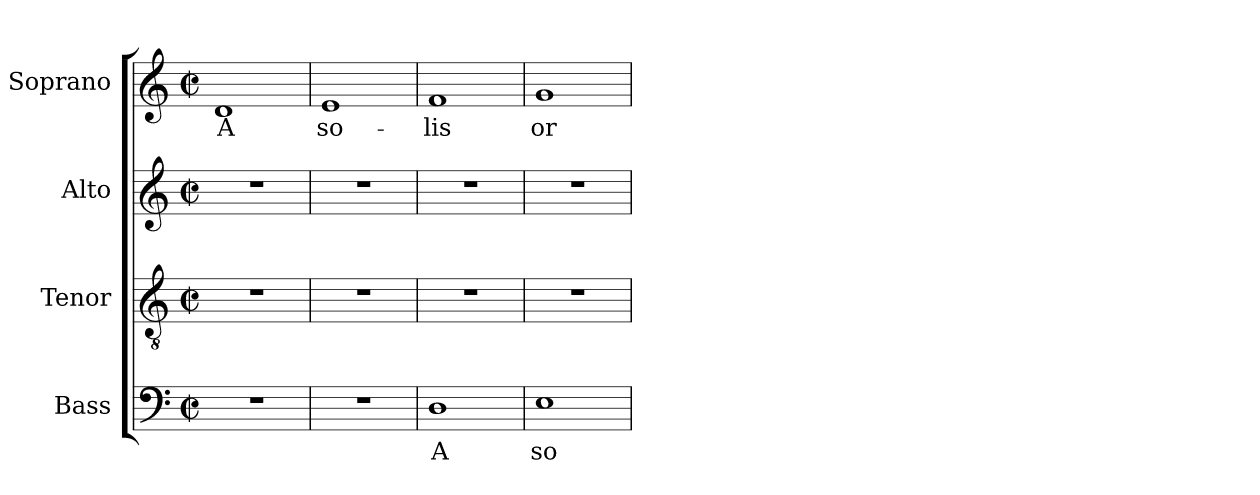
**kern	**text	**kern	**kern	**kern	**text
*part4	*part4	*part3	*part2	*part1	*part1
*staff4	*staff4	*staff3	*staff2	*staff1	*staff1
*I"Bass	*	*I"Tenor	*I"Alto	*I"Soprano	*
*I'B	*	*I'T	*I'A	*I'S	*
!!LO:PB:g=z
*stria5	*	*stria5	*stria5	*stria5	*
*clefF4	*	*clefGv2	*clefG2	*clefG2	*
*M2/2	*	*M2/2	*M2/2	*M2/2	*
*met(c|)	*	*met(c|)	*met(c|)	*met(c|)	*
=1	=1	=1	=1	=1	=1
!	!	!	!	!	!LO:LY:b:cj
1r	.	1r	1r	1d	A
=2	=2	=2	=2	=2	=2
!	!	!	!	!	!LO:LY:b:cj
1r	.	1r	1r	1e	so-
=3	=3	=3	=3	=3	=3
!	!LO:LY:b:cj	!	!	!	!LO:LY:b:cj
1D	A	1r	1r	1f	-lis
=4	=4	=4	=4	=4	=4
!	!LO:LY:b:cj	!	!	!	!LO:LY:b:cj
1E	so-	1r	1r	1g	or-
=	=	=	=	=	=
*-	*-	*-	*-	*-	*-
